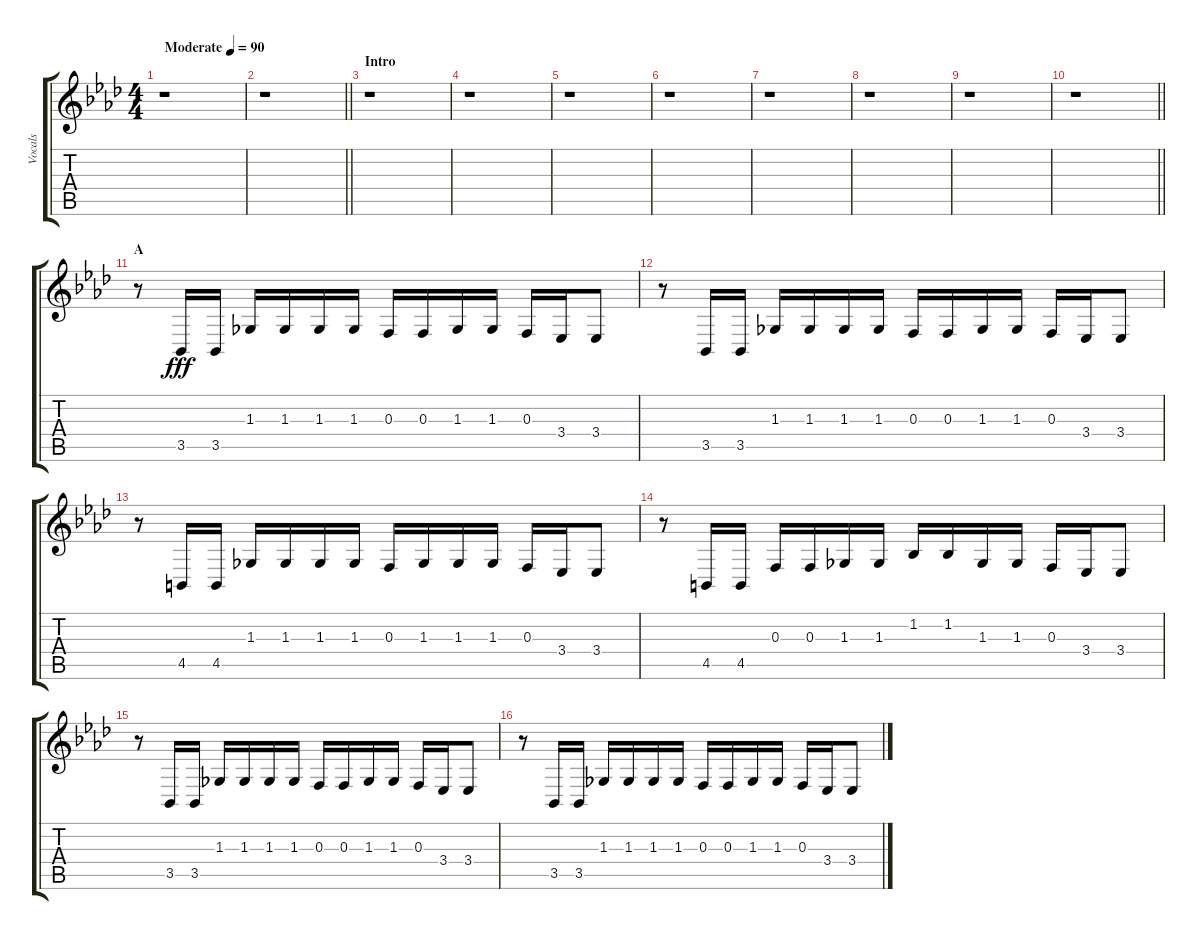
\track ("Vocals" "Vocals") {instrument voiceoohs}
\staff {score tabs}
\tuning (D4 A3 F3 C3 G2 D2) {hide}
\ts (4 4)
\tempo (90 "Moderate")
\clef g2
\ks ab
r.1{dy fff instrument voiceoohs} |
\barLineRight lightlight
r.1 |
\section ("" "Intro")
r.1 |
r.1 |
r.1 |
r.1 |
r.1 |
r.1 |
r.1 |
\barLineRight lightlight
r.1 |
\section ("" "A")
r.8 3.5.16 3.5.16 1.3.16 1.3.16 1.3.16 1.3.16 0.3.16 0.3.16 1.3.16 1.3.16 0.3.16 3.4.16 3.4.8 |
r.8 3.5.16 3.5.16 1.3.16 1.3.16 1.3.16 1.3.16 0.3.16 0.3.16 1.3.16 1.3.16 0.3.16 3.4.16 3.4.8 |
r.8 4.5.16 4.5.16 1.3.16 1.3.16 1.3.16 1.3.16 0.3.16 1.3.16 1.3.16 1.3.16 0.3.16 3.4.16 3.4.8 |
r.8 4.5.16 4.5.16 0.3.16 0.3.16 1.3.16 1.3.16 1.2.16 1.2.16 1.3.16 1.3.16 0.3.16 3.4.16 3.4.8 |
r.8 3.5.16 3.5.16 1.3.16 1.3.16 1.3.16 1.3.16 0.3.16 0.3.16 1.3.16 1.3.16 0.3.16 3.4.16 3.4.8 |
r.8 3.5.16 3.5.16 1.3.16 1.3.16 1.3.16 1.3.16 0.3.16 0.3.16 1.3.16 1.3.16 0.3.16 3.4.16 3.4.8
